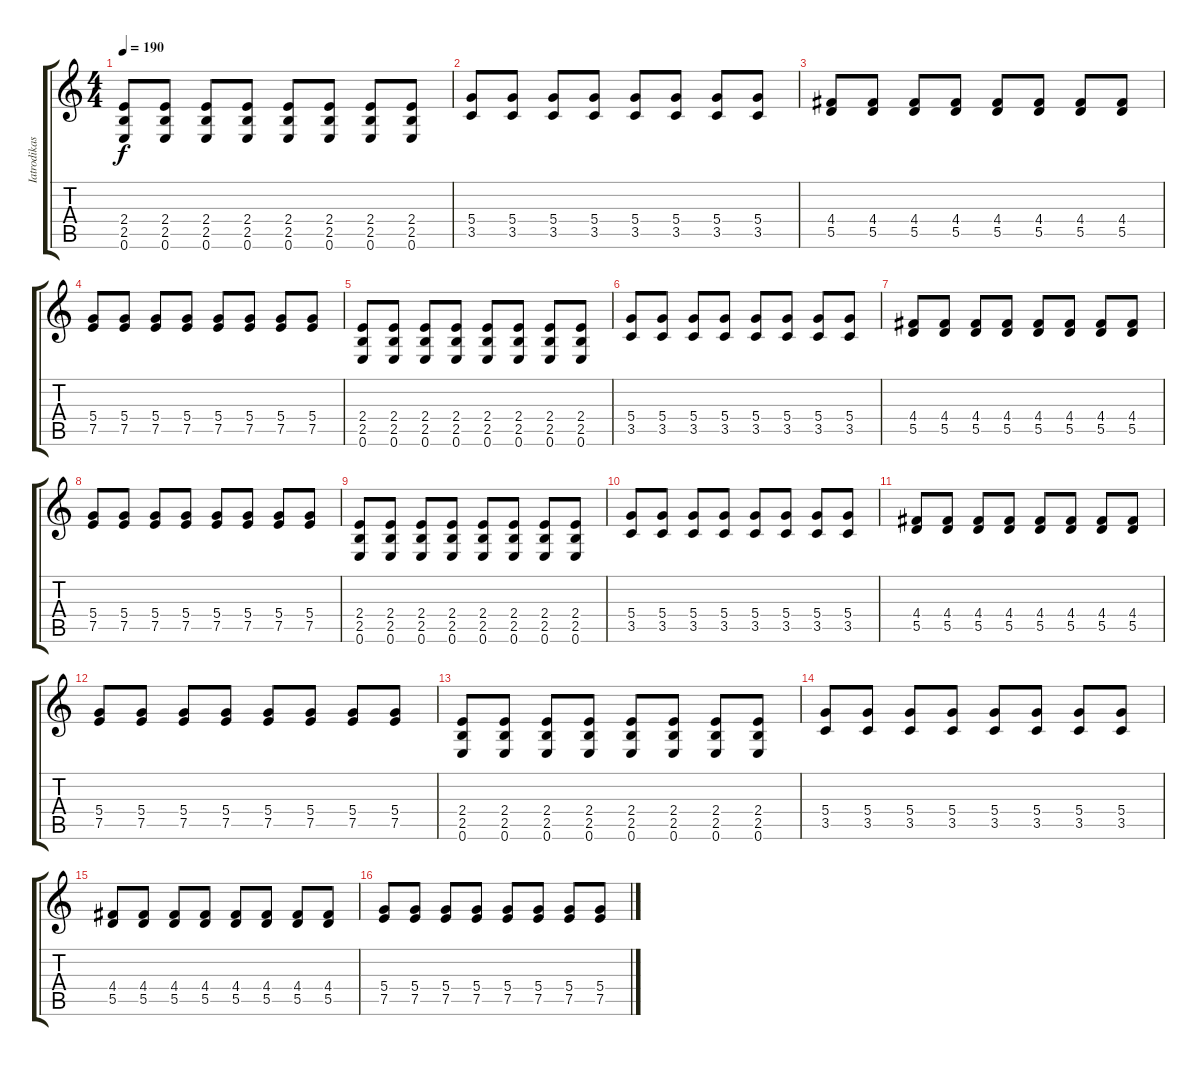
\track ("Iatrodikastis" "Iatrodikas") {instrument distortionguitar}
\staff {score tabs}
\tuning (E4 B3 G3 D3 A2 E2) {hide}
\ts (4 4)
\tempo 190
\clef g2
\ks c
(2.4 2.5 0.6).8{dy f} (2.4 2.5 0.6).8 (2.4 2.5 0.6).8 (2.4 2.5 0.6).8 (2.4 2.5 0.6).8 (2.4 2.5 0.6).8 (2.4 2.5 0.6).8 (2.4 2.5 0.6).8 |
(5.4 3.5).8 (5.4 3.5).8 (5.4 3.5).8 (5.4 3.5).8 (5.4 3.5).8 (5.4 3.5).8 (5.4 3.5).8 (5.4 3.5).8 |
(4.4 5.5).8 (4.4 5.5).8 (4.4 5.5).8 (4.4 5.5).8 (4.4 5.5).8 (4.4 5.5).8 (4.4 5.5).8 (4.4 5.5).8 |
(5.4 7.5).8 (5.4 7.5).8 (5.4 7.5).8 (5.4 7.5).8 (5.4 7.5).8 (5.4 7.5).8 (5.4 7.5).8 (5.4 7.5).8 |
(2.4 2.5 0.6).8 (2.4 2.5 0.6).8 (2.4 2.5 0.6).8 (2.4 2.5 0.6).8 (2.4 2.5 0.6).8 (2.4 2.5 0.6).8 (2.4 2.5 0.6).8 (2.4 2.5 0.6).8 |
(5.4 3.5).8 (5.4 3.5).8 (5.4 3.5).8 (5.4 3.5).8 (5.4 3.5).8 (5.4 3.5).8 (5.4 3.5).8 (5.4 3.5).8 |
(4.4 5.5).8 (4.4 5.5).8 (4.4 5.5).8 (4.4 5.5).8 (4.4 5.5).8 (4.4 5.5).8 (4.4 5.5).8 (4.4 5.5).8 |
(5.4 7.5).8 (5.4 7.5).8 (5.4 7.5).8 (5.4 7.5).8 (5.4 7.5).8 (5.4 7.5).8 (5.4 7.5).8 (5.4 7.5).8 |
(2.4 2.5 0.6).8 (2.4 2.5 0.6).8 (2.4 2.5 0.6).8 (2.4 2.5 0.6).8 (2.4 2.5 0.6).8 (2.4 2.5 0.6).8 (2.4 2.5 0.6).8 (2.4 2.5 0.6).8 |
(5.4 3.5).8 (5.4 3.5).8 (5.4 3.5).8 (5.4 3.5).8 (5.4 3.5).8 (5.4 3.5).8 (5.4 3.5).8 (5.4 3.5).8 |
(4.4 5.5).8 (4.4 5.5).8 (4.4 5.5).8 (4.4 5.5).8 (4.4 5.5).8 (4.4 5.5).8 (4.4 5.5).8 (4.4 5.5).8 |
(5.4 7.5).8 (5.4 7.5).8 (5.4 7.5).8 (5.4 7.5).8 (5.4 7.5).8 (5.4 7.5).8 (5.4 7.5).8 (5.4 7.5).8 |
(2.4 2.5 0.6).8 (2.4 2.5 0.6).8 (2.4 2.5 0.6).8 (2.4 2.5 0.6).8 (2.4 2.5 0.6).8 (2.4 2.5 0.6).8 (2.4 2.5 0.6).8 (2.4 2.5 0.6).8 |
(5.4 3.5).8 (5.4 3.5).8 (5.4 3.5).8 (5.4 3.5).8 (5.4 3.5).8 (5.4 3.5).8 (5.4 3.5).8 (5.4 3.5).8 |
(4.4 5.5).8 (4.4 5.5).8 (4.4 5.5).8 (4.4 5.5).8 (4.4 5.5).8 (4.4 5.5).8 (4.4 5.5).8 (4.4 5.5).8 |
(5.4 7.5).8 (5.4 7.5).8 (5.4 7.5).8 (5.4 7.5).8 (5.4 7.5).8 (5.4 7.5).8 (5.4 7.5).8 (5.4 7.5).8
